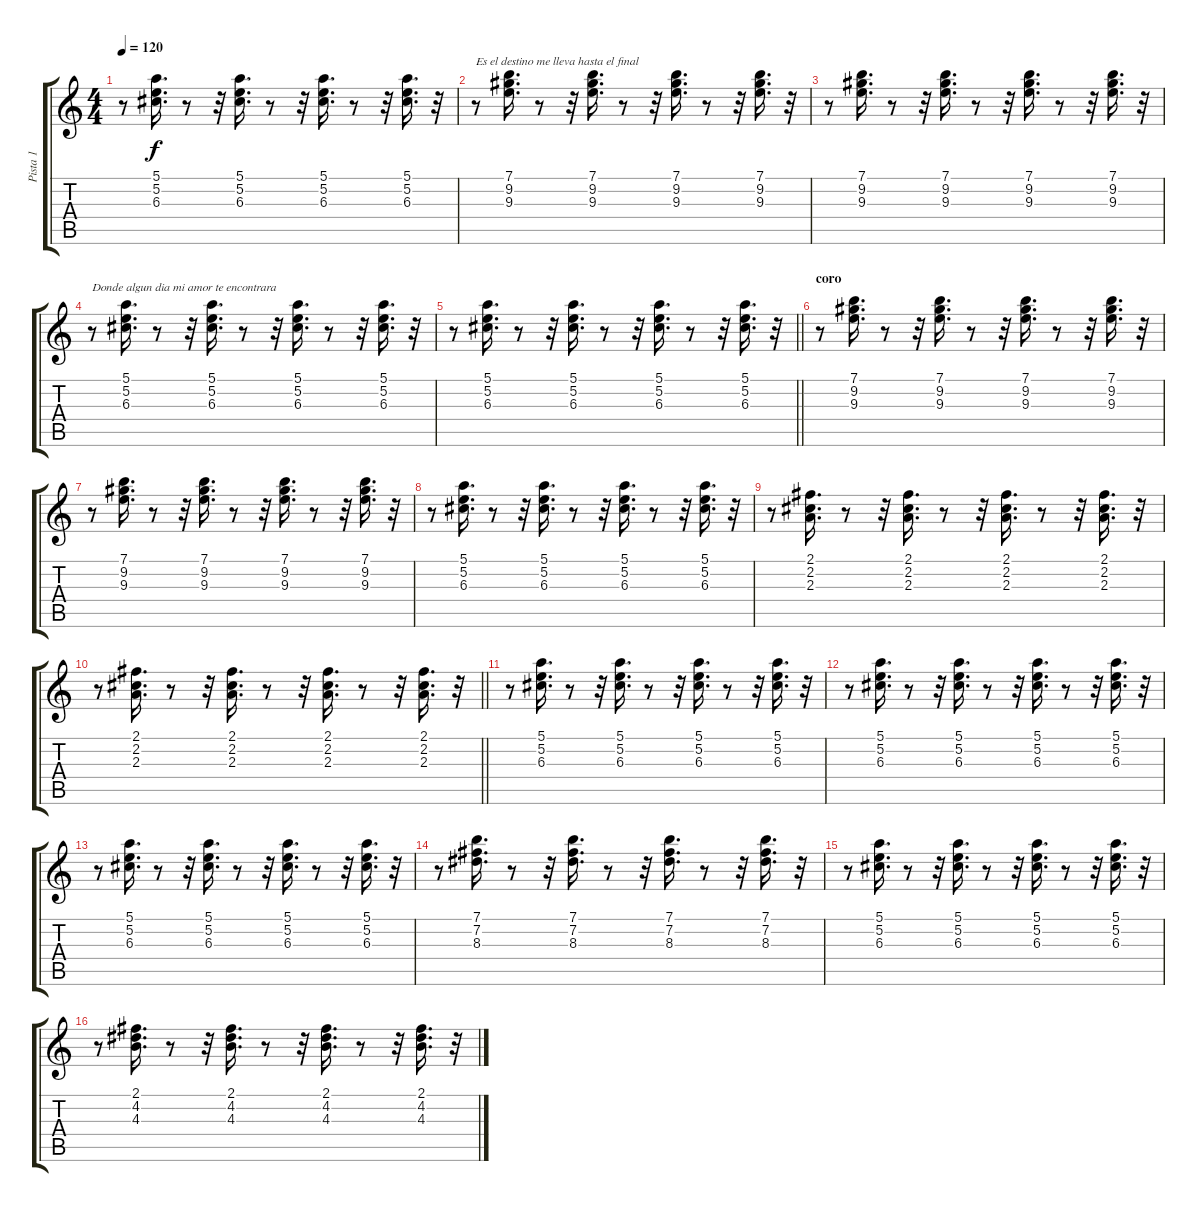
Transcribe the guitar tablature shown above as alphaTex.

\track ("Pista 1" "Pista 1") {instrument electricguitarclean}
\staff {score tabs}
\tuning (E4 B3 G3 D3 A2 E2) {hide}
\ts (4 4)
\tempo 120
\clef g2
\ks c
r.8{dy f} (5.1 5.2 6.3).16{d} r.8 r.32 (5.1 5.2 6.3).16{d} r.8 r.32 (5.1 5.2 6.3).16{d} r.8 r.32 (5.1 5.2 6.3).16{d} r.32 |
r.8{txt "Es el destino me lleva hasta el final"} (7.1 9.2 9.3).16{d} r.8 r.32 (7.1 9.2 9.3).16{d} r.8 r.32 (7.1 9.2 9.3).16{d} r.8 r.32 (7.1 9.2 9.3).16{d} r.32 |
r.8 (7.1 9.2 9.3).16{d} r.8 r.32 (7.1 9.2 9.3).16{d} r.8 r.32 (7.1 9.2 9.3).16{d} r.8 r.32 (7.1 9.2 9.3).16{d} r.32 |
r.8{txt "Donde algun dia mi amor te encontrara"} (5.1 5.2 6.3).16{d} r.8 r.32 (5.1 5.2 6.3).16{d} r.8 r.32 (5.1 5.2 6.3).16{d} r.8 r.32 (5.1 5.2 6.3).16{d} r.32 |
\barLineRight lightlight
r.8 (5.1 5.2 6.3).16{d} r.8 r.32 (5.1 5.2 6.3).16{d} r.8 r.32 (5.1 5.2 6.3).16{d} r.8 r.32 (5.1 5.2 6.3).16{d} r.32 |
\section ("" "coro")
r.8 (7.1 9.2 9.3).16{d} r.8 r.32 (7.1 9.2 9.3).16{d} r.8 r.32 (7.1 9.2 9.3).16{d} r.8 r.32 (7.1 9.2 9.3).16{d} r.32 |
r.8 (7.1 9.2 9.3).16{d} r.8 r.32 (7.1 9.2 9.3).16{d} r.8 r.32 (7.1 9.2 9.3).16{d} r.8 r.32 (7.1 9.2 9.3).16{d} r.32 |
r.8 (5.1 5.2 6.3).16{d} r.8 r.32 (5.1 5.2 6.3).16{d} r.8 r.32 (5.1 5.2 6.3).16{d} r.8 r.32 (5.1 5.2 6.3).16{d} r.32 |
r.8 (2.1 2.2 2.3).16{d} r.8 r.32 (2.1 2.2 2.3).16{d} r.8 r.32 (2.1 2.2 2.3).16{d} r.8 r.32 (2.1 2.2 2.3).16{d} r.32 |
\barLineRight lightlight
r.8 (2.1 2.2 2.3).16{d} r.8 r.32 (2.1 2.2 2.3).16{d} r.8 r.32 (2.1 2.2 2.3).16{d} r.8 r.32 (2.1 2.2 2.3).16{d} r.32 |
r.8 (5.1 5.2 6.3).16{d} r.8 r.32 (5.1 5.2 6.3).16{d} r.8 r.32 (5.1 5.2 6.3).16{d} r.8 r.32 (5.1 5.2 6.3).16{d} r.32 |
r.8 (5.1 5.2 6.3).16{d} r.8 r.32 (5.1 5.2 6.3).16{d} r.8 r.32 (5.1 5.2 6.3).16{d} r.8 r.32 (5.1 5.2 6.3).16{d} r.32 |
r.8 (5.1 5.2 6.3).16{d} r.8 r.32 (5.1 5.2 6.3).16{d} r.8 r.32 (5.1 5.2 6.3).16{d} r.8 r.32 (5.1 5.2 6.3).16{d} r.32 |
r.8 (7.1 7.2 8.3).16{d} r.8 r.32 (7.1 7.2 8.3).16{d} r.8 r.32 (7.1 7.2 8.3).16{d} r.8 r.32 (7.1 7.2 8.3).16{d} r.32 |
r.8 (5.1 5.2 6.3).16{d} r.8 r.32 (5.1 5.2 6.3).16{d} r.8 r.32 (5.1 5.2 6.3).16{d} r.8 r.32 (5.1 5.2 6.3).16{d} r.32 |
r.8 (2.1 4.2 4.3).16{d} r.8 r.32 (2.1 4.2 4.3).16{d} r.8 r.32 (2.1 4.2 4.3).16{d} r.8 r.32 (2.1 4.2 4.3).16{d} r.32
